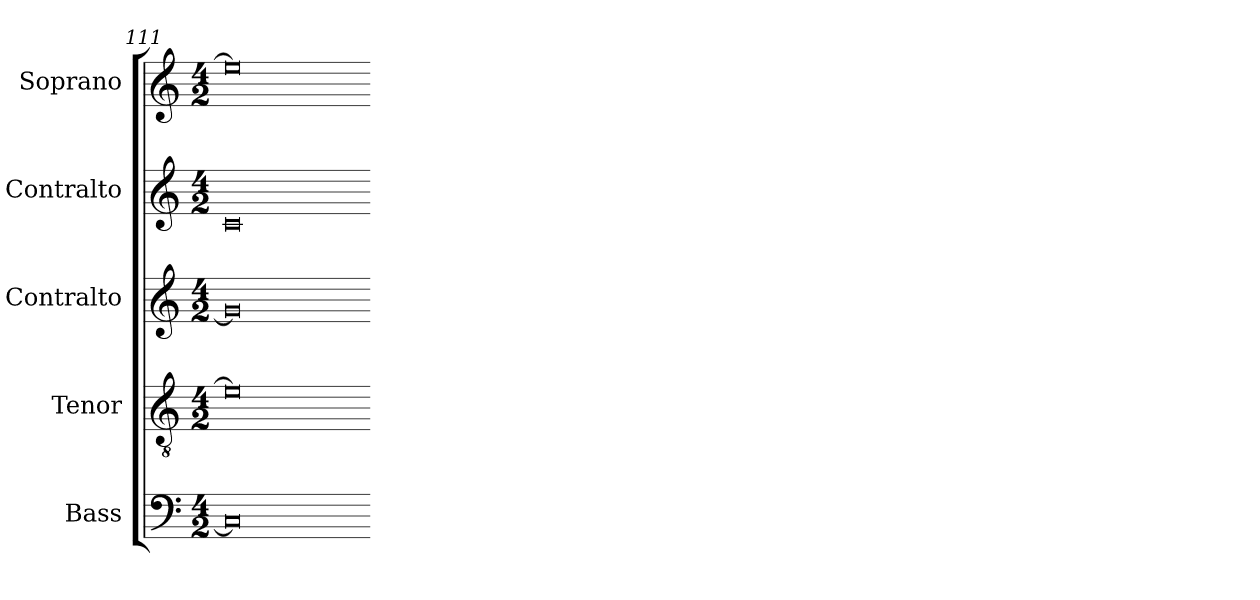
**kern	**kern	**kern	**kern	**kern
*part5	*part4	*part3	*part2	*part1
*staff5	*staff4	*staff3	*staff2	*staff1
*I"Bass	*I"Tenor	*I"Contralto	*I"Contralto	*I"Soprano
*I'B	*I'T	*I'A	*I'A	*I'S
*clefF4	*clefGv2	*clefG2	*clefG2	*clefG2
*k[]	*k[]	*k[]	*k[]	*k[]
*G:mix	*G:mix	*G:mix	*G:mix	*G:mix
*M4/2	*M4/2	*M4/2	*M4/2	*M4/2
=111	=111	=111	=111	=111
0C]	0e]	0g]	0c	0ee]
=-	=-	=-	=-	=-
*-	*-	*-	*-	*-
